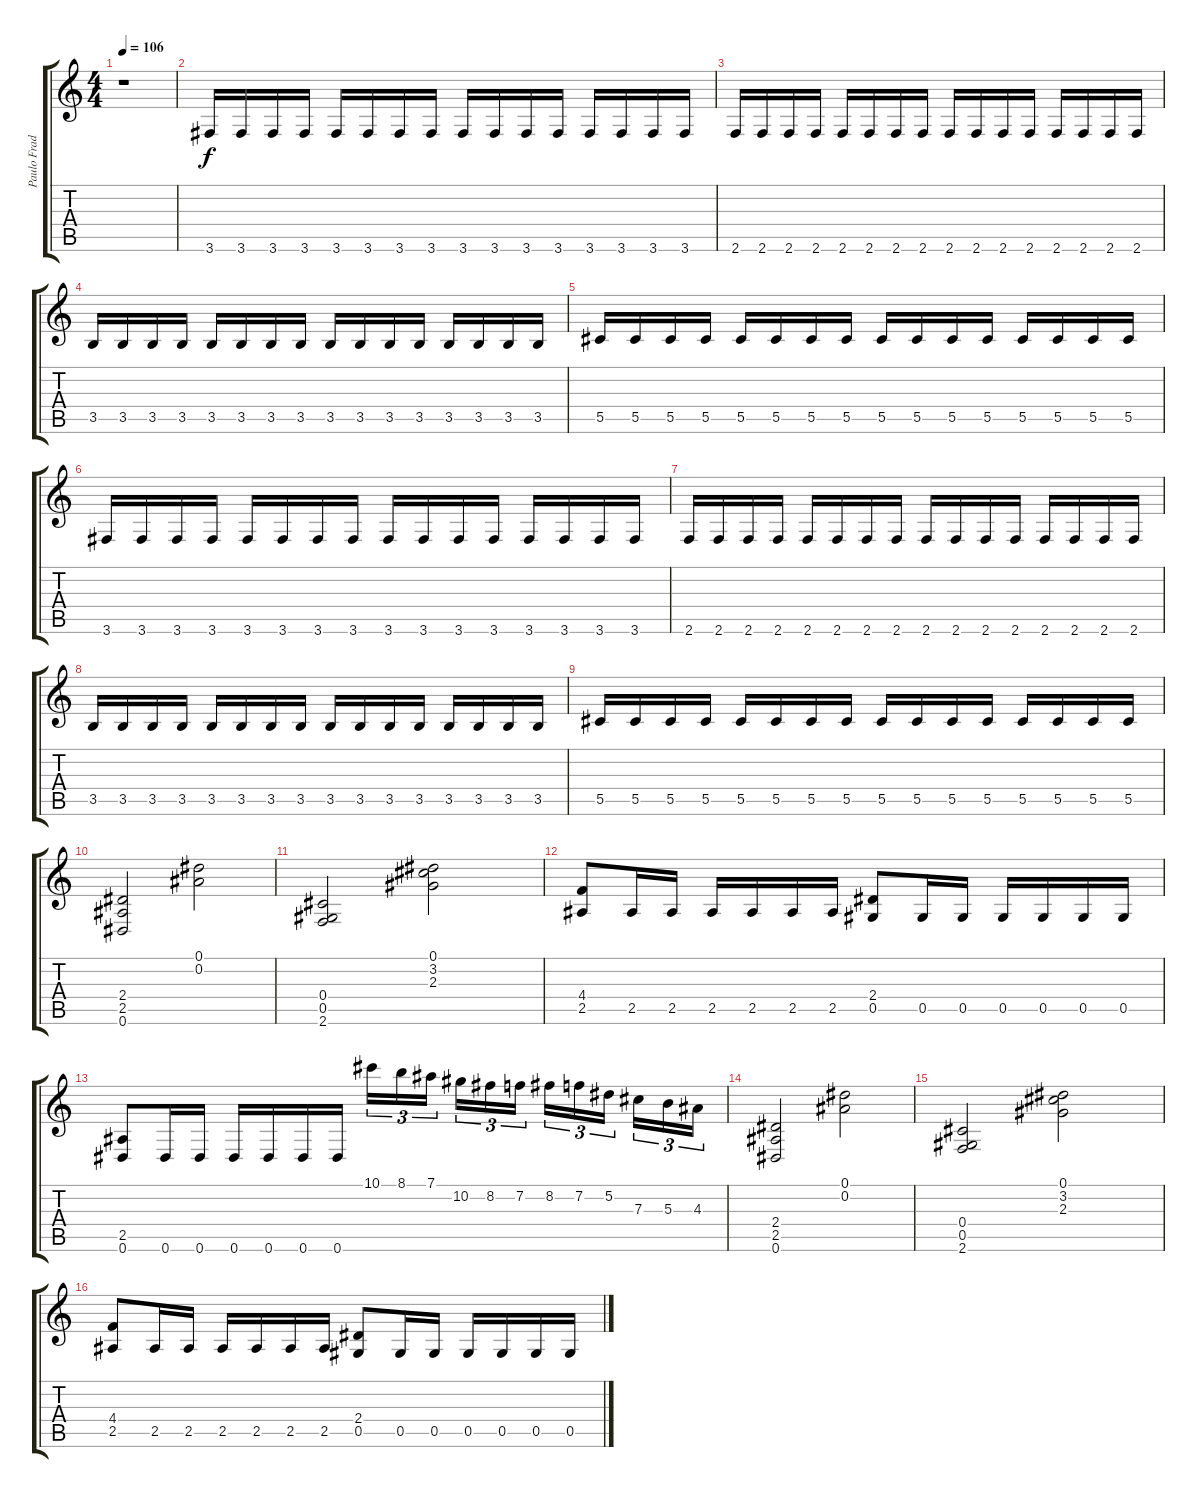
\track ("Paulo Frade Base" "Paulo Frad") {instrument overdrivenguitar}
\staff {score tabs}
\tuning (Eb4 Bb3 Gb3 Db3 Ab2 Eb2) {hide}
\ts (4 4)
\tempo 106
\clef g2
\ks c
r.1{dy f instrument overdrivenguitar} |
3.6.16 3.6.16 3.6.16 3.6.16 3.6.16 3.6.16 3.6.16 3.6.16 3.6.16 3.6.16 3.6.16 3.6.16 3.6.16 3.6.16 3.6.16 3.6.16 |
2.6.16 2.6.16 2.6.16 2.6.16 2.6.16 2.6.16 2.6.16 2.6.16 2.6.16 2.6.16 2.6.16 2.6.16 2.6.16 2.6.16 2.6.16 2.6.16 |
3.5.16 3.5.16 3.5.16 3.5.16 3.5.16 3.5.16 3.5.16 3.5.16 3.5.16 3.5.16 3.5.16 3.5.16 3.5.16 3.5.16 3.5.16 3.5.16 |
5.5.16 5.5.16 5.5.16 5.5.16 5.5.16 5.5.16 5.5.16 5.5.16 5.5.16 5.5.16 5.5.16 5.5.16 5.5.16 5.5.16 5.5.16 5.5.16 |
3.6.16 3.6.16 3.6.16 3.6.16 3.6.16 3.6.16 3.6.16 3.6.16 3.6.16 3.6.16 3.6.16 3.6.16 3.6.16 3.6.16 3.6.16 3.6.16 |
2.6.16 2.6.16 2.6.16 2.6.16 2.6.16 2.6.16 2.6.16 2.6.16 2.6.16 2.6.16 2.6.16 2.6.16 2.6.16 2.6.16 2.6.16 2.6.16 |
3.5.16 3.5.16 3.5.16 3.5.16 3.5.16 3.5.16 3.5.16 3.5.16 3.5.16 3.5.16 3.5.16 3.5.16 3.5.16 3.5.16 3.5.16 3.5.16 |
5.5.16 5.5.16 5.5.16 5.5.16 5.5.16 5.5.16 5.5.16 5.5.16 5.5.16 5.5.16 5.5.16 5.5.16 5.5.16 5.5.16 5.5.16 5.5.16 |
(2.4 2.5 0.6).2 (0.1 0.2).2 |
(0.4 0.5 2.6).2 (0.1 3.2 2.3).2 |
(4.4 2.5).8 2.5.16 2.5.16 2.5.16 2.5.16 2.5.16 2.5.16 (2.4 0.5).8 0.5.16 0.5.16 0.5.16 0.5.16 0.5.16 0.5.16 |
(2.5 0.6).8 0.6.16 0.6.16 0.6.16 0.6.16 0.6.16 0.6.16 10.1.16{tu (3 2)} 8.1.16{tu (3 2)} 7.1.16{tu (3 2)} 10.2.16{tu (3 2)} 8.2.16{tu (3 2)} 7.2.16{tu (3 2)} 8.2.16{tu (3 2)} 7.2.16{tu (3 2)} 5.2.16{tu (3 2)} 7.3.16{tu (3 2)} 5.3.16{tu (3 2)} 4.3.16{tu (3 2)} |
(2.4 2.5 0.6).2 (0.1 0.2).2 |
(0.4 0.5 2.6).2 (0.1 3.2 2.3).2 |
(4.4 2.5).8 2.5.16 2.5.16 2.5.16 2.5.16 2.5.16 2.5.16 (2.4 0.5).8 0.5.16 0.5.16 0.5.16 0.5.16 0.5.16 0.5.16
